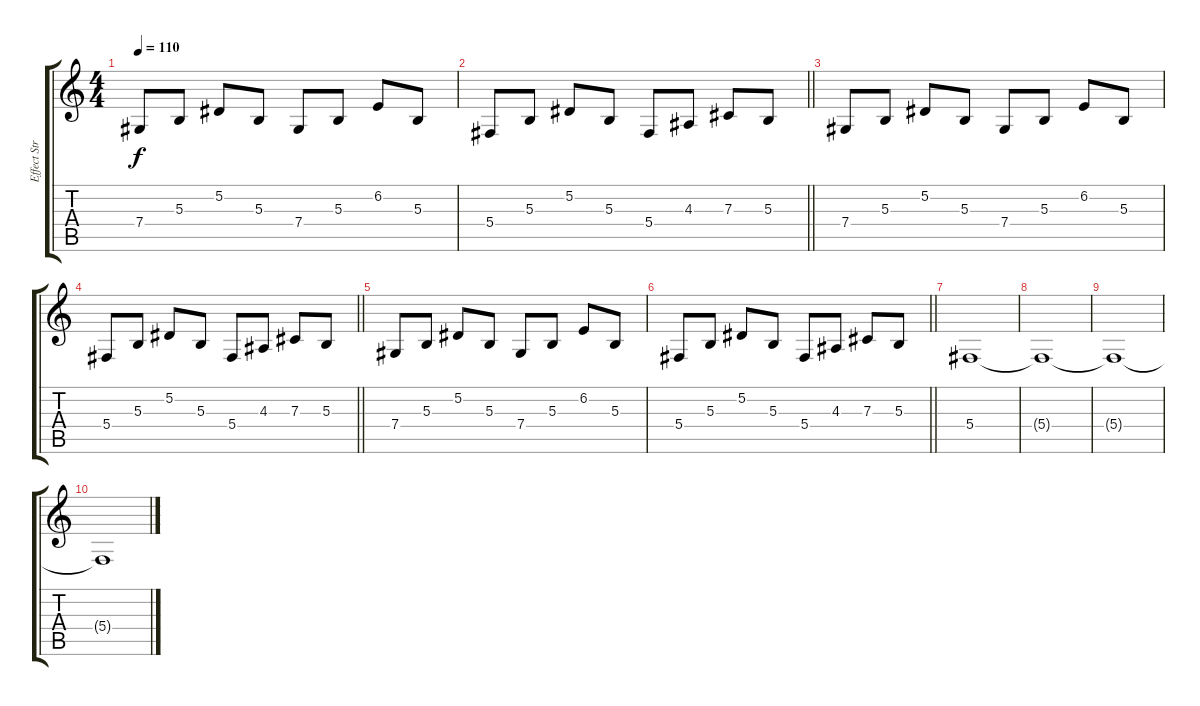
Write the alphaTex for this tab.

\track ("Effect Strings" "Effect Str") {instrument stringensemble1}
\staff {score tabs}
\tuning (Eb4 Bb3 Gb3 Db3 Ab2 Eb2) {hide}
\ts (4 4)
\tempo 110
\clef g2
\ks c
7.4.8{dy f} 5.3.8 5.2.8 5.3.8 7.4.8 5.3.8 6.2.8 5.3.8 |
\barLineRight lightlight
5.4.8 5.3.8 5.2.8 5.3.8 5.4.8 4.3.8 7.3.8 5.3.8 |
7.4.8 5.3.8 5.2.8 5.3.8 7.4.8 5.3.8 6.2.8 5.3.8 |
\barLineRight lightlight
5.4.8 5.3.8 5.2.8 5.3.8 5.4.8 4.3.8 7.3.8 5.3.8 |
7.4.8 5.3.8 5.2.8 5.3.8 7.4.8 5.3.8 6.2.8 5.3.8 |
\barLineRight lightlight
5.4.8 5.3.8 5.2.8 5.3.8 5.4.8 4.3.8 7.3.8 5.3.8 |
5.4.1 |
5.4{t}.1 |
5.4{t}.1 |
5.4{t}.1
